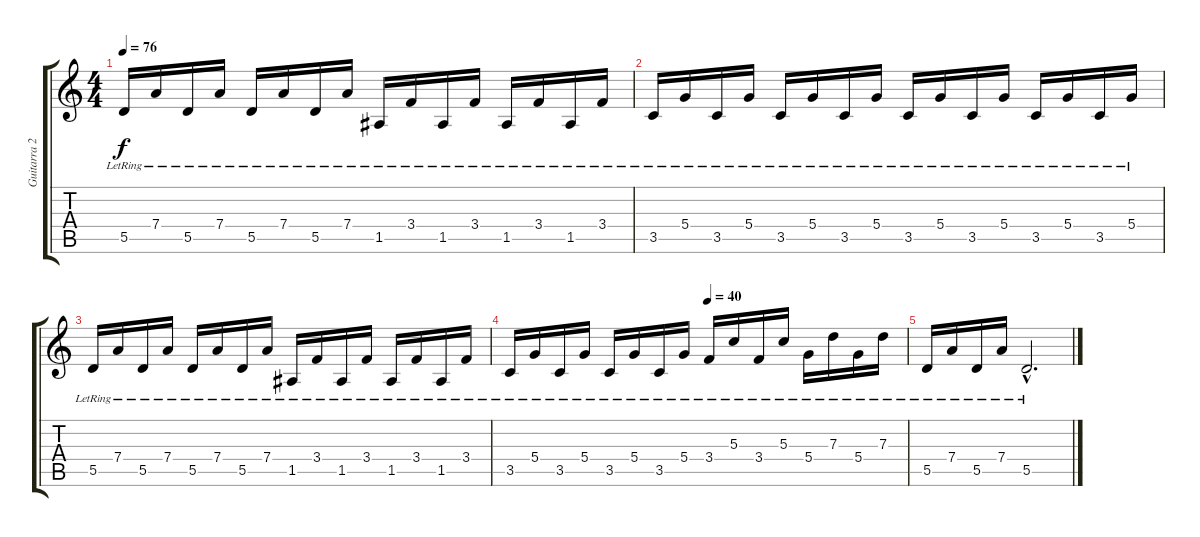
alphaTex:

\track ("Guitarra 2" "Guitarra 2") {instrument distortionguitar}
\staff {score tabs}
\tuning (E4 B3 G3 D3 A2 E2) {hide}
\ts (4 4)
\tempo 76
\clef g2
\ks c
5.5{lr}.16{dy f} 7.4{lr}.16 5.5{lr}.16 7.4{lr}.16 5.5{lr}.16 7.4{lr}.16 5.5{lr}.16 7.4{lr}.16 1.5{lr}.16 3.4{lr}.16 1.5{lr}.16 3.4{lr}.16 1.5{lr}.16 3.4{lr}.16 1.5{lr}.16 3.4{lr}.16 |
3.5{lr}.16 5.4{lr}.16 3.5{lr}.16 5.4{lr}.16 3.5{lr}.16 5.4{lr}.16 3.5{lr}.16 5.4{lr}.16 3.5{lr}.16 5.4{lr}.16 3.5{lr}.16 5.4{lr}.16 3.5{lr}.16 5.4{lr}.16 3.5{lr}.16 5.4{lr}.16 |
5.5{lr}.16 7.4{lr}.16 5.5{lr}.16 7.4{lr}.16 5.5{lr}.16 7.4{lr}.16 5.5{lr}.16 7.4{lr}.16 1.5{lr}.16 3.4{lr}.16 1.5{lr}.16 3.4{lr}.16 1.5{lr}.16 3.4{lr}.16 1.5{lr}.16 3.4{lr}.16 |
\tempo (40 0.5)
3.5{lr}.16 5.4{lr}.16 3.5{lr}.16 5.4{lr}.16 3.5{lr}.16 5.4{lr}.16 3.5{lr}.16 5.4{lr}.16 3.4{lr}.16 5.3{lr}.16 3.4{lr}.16 5.3{lr}.16 5.4{lr}.16 7.3{lr}.16 5.4{lr}.16 7.3{lr}.16 |
5.5{lr}.16 7.4{lr}.16 5.5{lr}.16 7.4{lr}.16 5.5{hac lr}.2{d}
